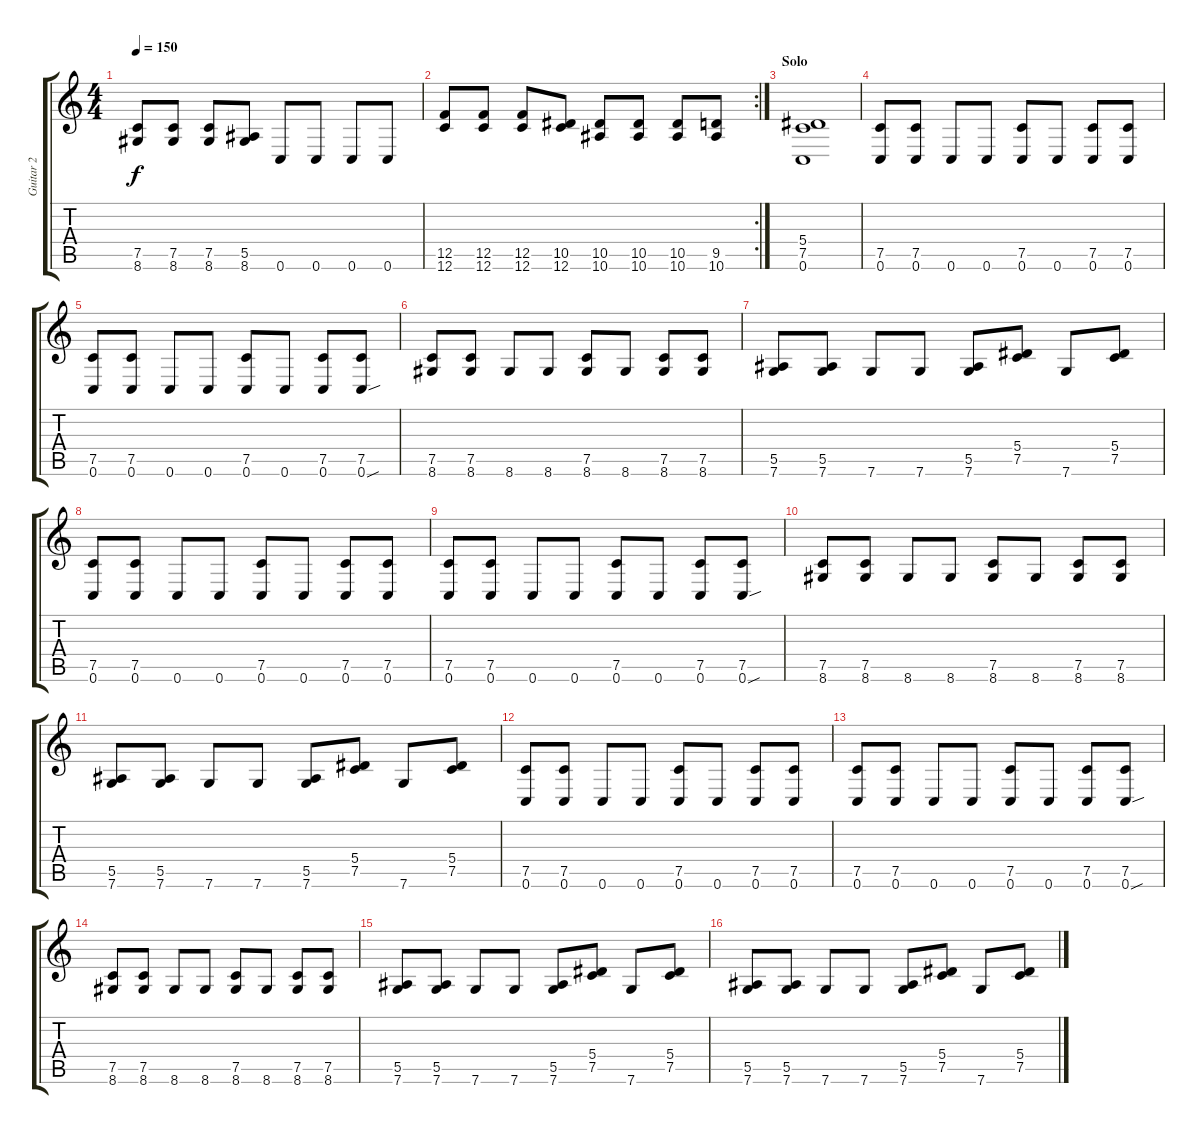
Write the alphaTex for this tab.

\track ("Guitar 2" "Guitar 2") {instrument distortionguitar}
\staff {score tabs}
\tuning (C4 G3 Eb3 Bb2 F2 C2) {hide}
\ts (4 4)
\tempo 150
\clef g2
\ks c
(7.5 8.6).8{dy f} (7.5 8.6).8 (7.5 8.6).8 (5.5 8.6).8 0.6.8 0.6.8 0.6.8 0.6.8 |
\rc 2
(12.5 12.6).8 (12.5 12.6).8 (12.5 12.6).8 (10.5 12.6).8 (10.5 10.6).8 (10.5 10.6).8 (10.5 10.6).8 (9.5 10.6).8 |
\section ("" "Solo")
(5.4 7.5 0.6).1 |
(7.5 0.6).8 (7.5 0.6).8 0.6.8 0.6.8 (7.5 0.6).8 0.6.8 (7.5 0.6).8 (7.5 0.6).8 |
(7.5 0.6).8 (7.5 0.6).8 0.6.8 0.6.8 (7.5 0.6).8 0.6.8 (7.5 0.6).8 (7.5 0.6{sou}).8 |
(7.5 8.6).8 (7.5 8.6).8 8.6.8 8.6.8 (7.5 8.6).8 8.6.8 (7.5 8.6).8 (7.5 8.6).8 |
(5.5 7.6).8 (5.5 7.6).8 7.6.8 7.6.8 (5.5 7.6).8 (5.4 7.5).8 7.6.8 (5.4 7.5).8 |
(7.5 0.6).8 (7.5 0.6).8 0.6.8 0.6.8 (7.5 0.6).8 0.6.8 (7.5 0.6).8 (7.5 0.6).8 |
(7.5 0.6).8 (7.5 0.6).8 0.6.8 0.6.8 (7.5 0.6).8 0.6.8 (7.5 0.6).8 (7.5 0.6{sou}).8 |
(7.5 8.6).8 (7.5 8.6).8 8.6.8 8.6.8 (7.5 8.6).8 8.6.8 (7.5 8.6).8 (7.5 8.6).8 |
(5.5 7.6).8 (5.5 7.6).8 7.6.8 7.6.8 (5.5 7.6).8 (5.4 7.5).8 7.6.8 (5.4 7.5).8 |
(7.5 0.6).8 (7.5 0.6).8 0.6.8 0.6.8 (7.5 0.6).8 0.6.8 (7.5 0.6).8 (7.5 0.6).8 |
(7.5 0.6).8 (7.5 0.6).8 0.6.8 0.6.8 (7.5 0.6).8 0.6.8 (7.5 0.6).8 (7.5 0.6{sou}).8 |
(7.5 8.6).8 (7.5 8.6).8 8.6.8 8.6.8 (7.5 8.6).8 8.6.8 (7.5 8.6).8 (7.5 8.6).8 |
(5.5 7.6).8 (5.5 7.6).8 7.6.8 7.6.8 (5.5 7.6).8 (5.4 7.5).8 7.6.8 (5.4 7.5).8 |
(5.5 7.6).8 (5.5 7.6).8 7.6.8 7.6.8 (5.5 7.6).8 (5.4 7.5).8 7.6.8 (5.4 7.5).8
